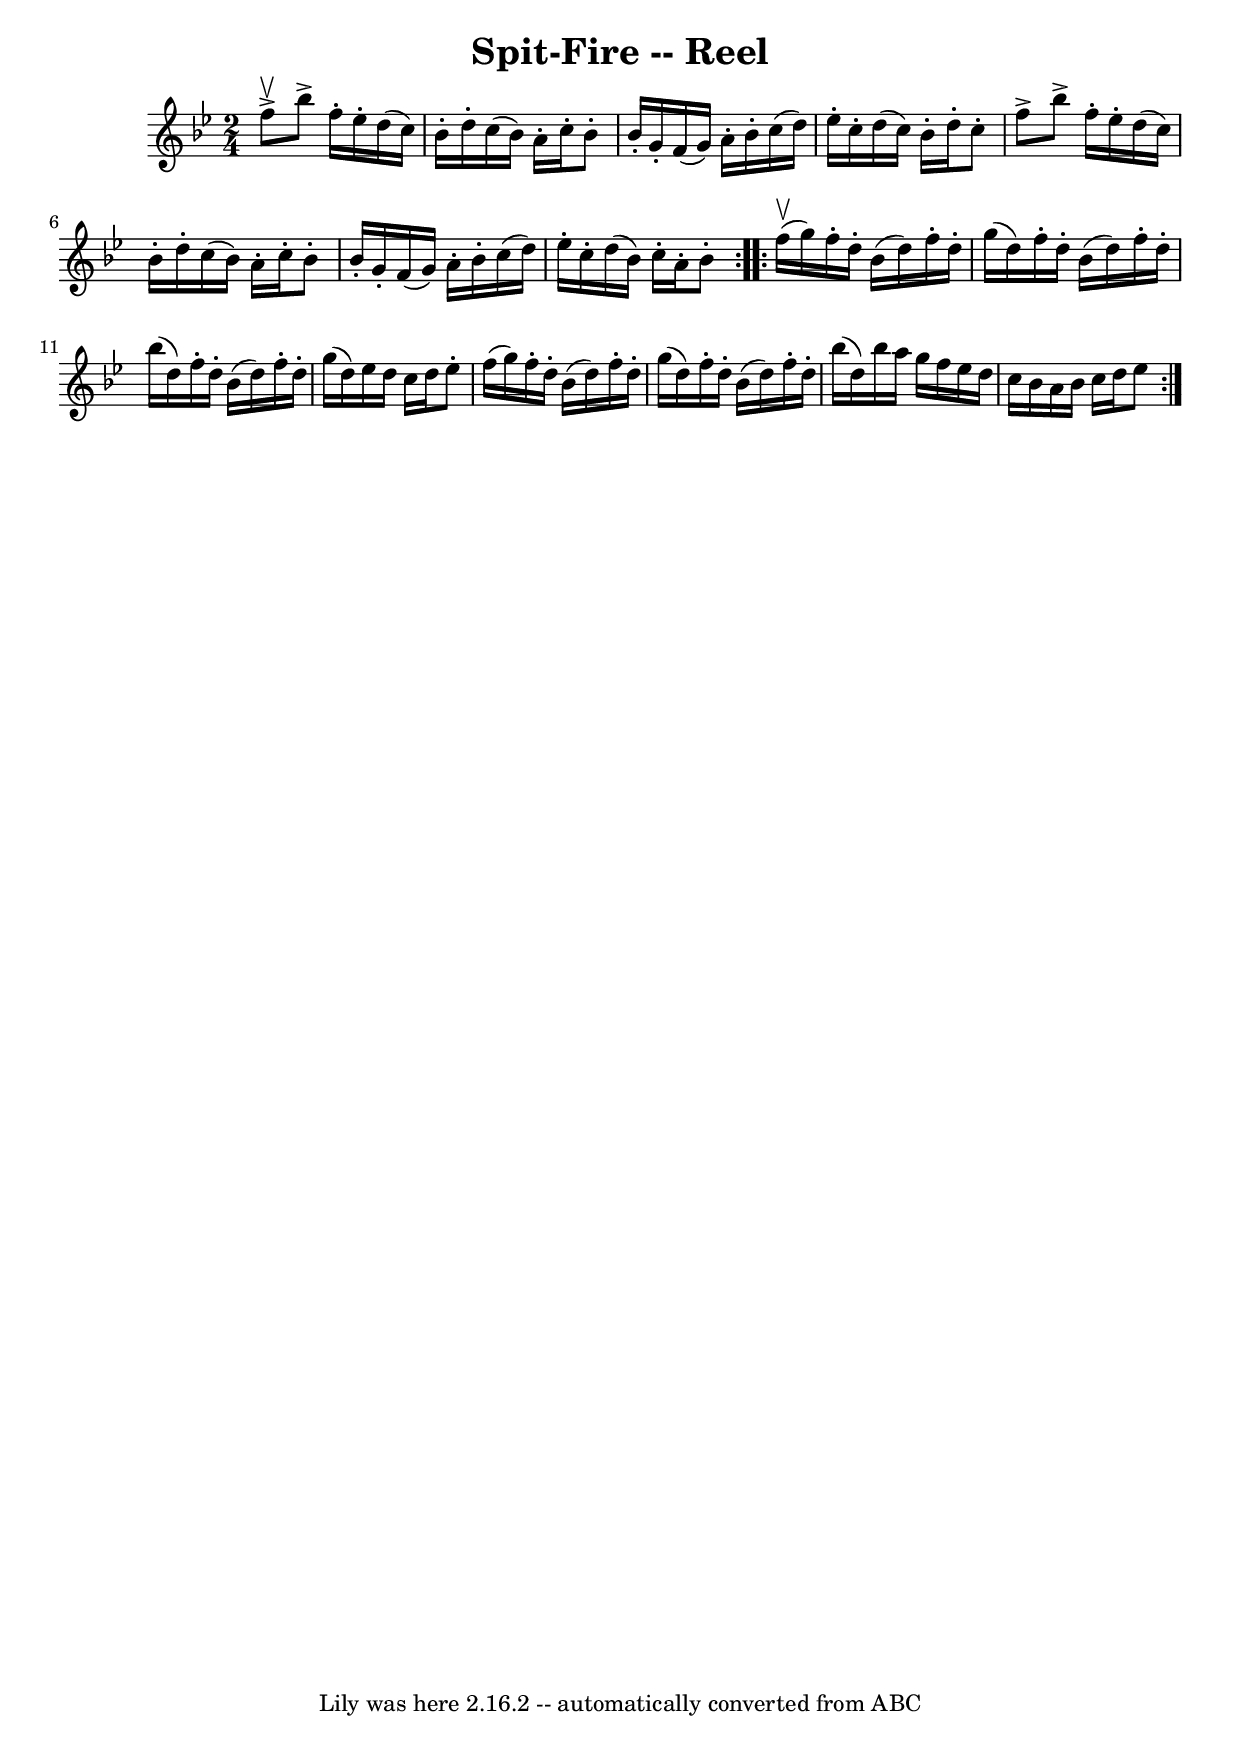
\version "2.16.2"
\include "Mammoth.ily"
\header {
  %% book = "Ryan's Mammoth Collection"
 crossRefNumber = "1"
 footnotes = "\\\\174"
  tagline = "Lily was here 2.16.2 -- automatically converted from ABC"
  title = "Spit-Fire -- Reel"

}
voicedefault =  {



  \repeat volta 2 {

    \time 2/4      \key bf \major f''8^\upbow^\accent  |
 bf''8^\accent f''16-. ef''16-. d''16 (c''16) bf'16-. d''16-.    |
 c''16 (bf'16) a'16-. c''16-. bf'8-. bf'16-. g'16-.     |
 f'16 (g'16) a'16-. bf'16-. c''16 (d''16) ef''16-. c''16-.    |
 d''16 (c''16) bf'16-. d''16-. c''8-. f''8^\accent    |
 bf''8^\accent f''16-. ef''16-. d''16 (c''16) bf'16-. d''16-.   |
 c''16 (bf'16) a'16-. c''16-. bf'8-. bf'16-. g'16-.   |
 f'16 ( g'16) a'16-. bf'16-. c''16 (d''16) ef''16-. c''16-.     |
 d''16 (bf'16) c''16-. a'16-. bf'8-.   

  } 
  \repeat volta 2 { f''16^\upbow(g''16)  |
 f''16-. d''16-. bf'16 (d''16) f''16-. d''16-. g''16 (d''16)     |
 f''16-. d''16-. bf'16 (d''16) f''16-. d''16-. bf''16 (d''16)    |
 f''16-. d''16-. bf'16 (d''16) f''16-. d''16-. g''16 (d''16)    |
 ef''16 d''16 c''16 d''16 ef''8-. f''16 (g''16)    |
 f''16-. d''16-. bf'16 (d''16) f''16-. d''16-. g''16 (d''16)     |
 f''16-. d''16-. bf'16 (d''16) f''16-. d''16-. bf''16 (d''16)    |
 bf''16 a''16 g''16 f''16 ef''16 d''16 c''16 bf'16     |
 a'16 bf'16 c''16    
 d''16 ef''8      
  }   

}

\score{
  <<

    \context Staff="default"
    {
      \voicedefault 
      
    }

  >>
  \layout {
    
  }
  \midi {
  }

}
